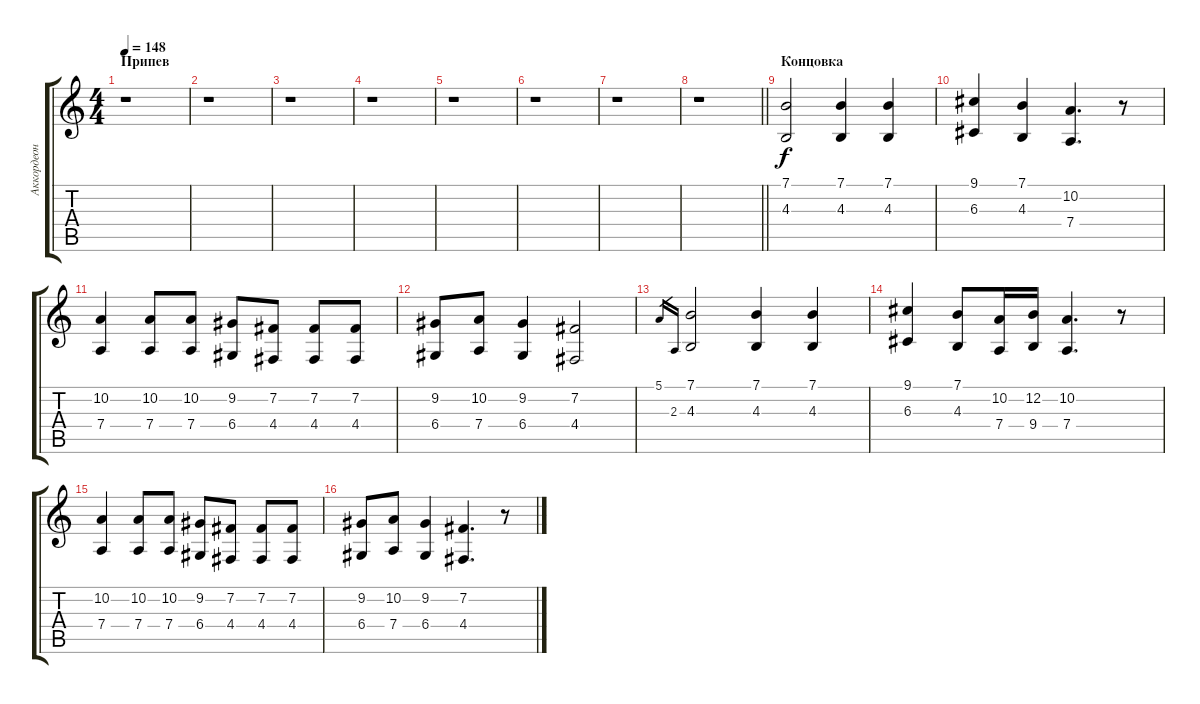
\track ("Аккордеон" "Аккордеон") {instrument accordion}
\staff {score tabs}
\tuning (E4 B3 G3 D3 A2 E2) {hide}
\ts (4 4)
\section ("" "Припев")
\tempo 148
\clef g2
\ks c
r.1{dy f} |
r.1 |
r.1 |
r.1 |
r.1 |
r.1 |
r.1 |
\barLineRight lightlight
r.1 |
\section ("" "Концовка")
(7.1 4.3).2 (7.1 4.3).4 (7.1 4.3).4 |
(9.1 6.3).4 (7.1 4.3).4 (10.2 7.4).4{d} r.8 |
(10.2 7.4).4 (10.2 7.4).8 (10.2 7.4).8 (9.2 6.4).8 (7.2 4.4).8 (7.2 4.4).8 (7.2 4.4).8 |
(9.2 6.4).8 (10.2 7.4).8 (9.2 6.4).4 (7.2 4.4).2 |
5.1.16{gr} 2.3.16{gr} (7.1 4.3).2 (7.1 4.3).4 (7.1 4.3).4 |
(9.1 6.3).4 (7.1 4.3).8 (10.2 7.4).16 (12.2 9.4).16 (10.2 7.4).4{d} r.8 |
(10.2 7.4).4 (10.2 7.4).8 (10.2 7.4).8 (9.2 6.4).8 (7.2 4.4).8 (7.2 4.4).8 (7.2 4.4).8 |
(9.2 6.4).8 (10.2 7.4).8 (9.2 6.4).4 (7.2 4.4).4{d} r.8
